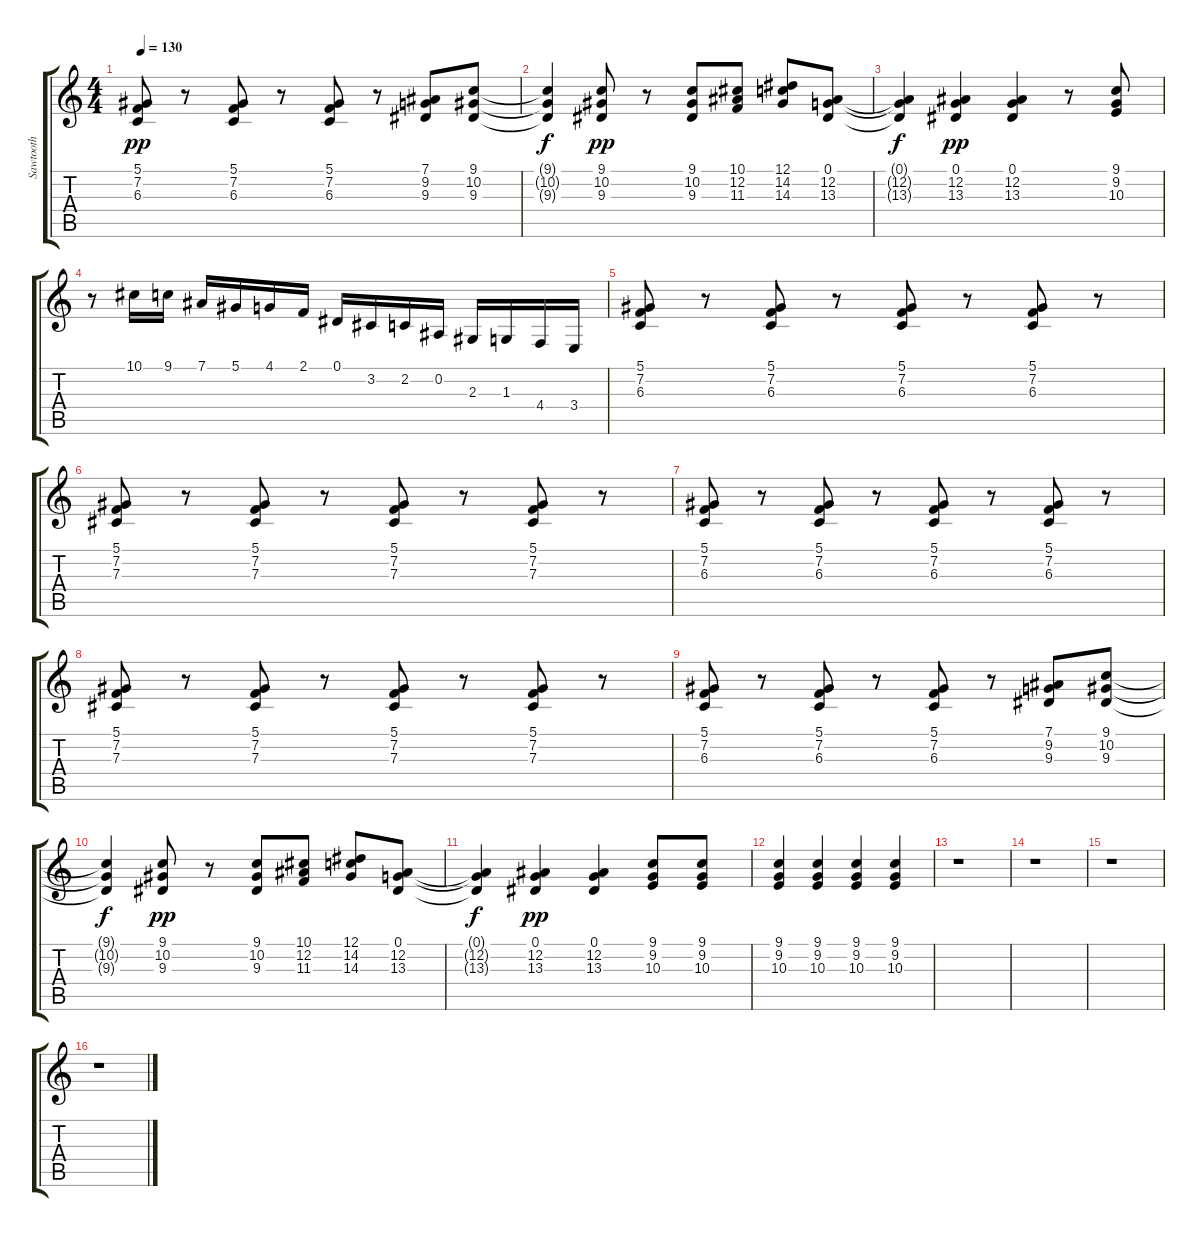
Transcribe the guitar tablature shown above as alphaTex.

\track ("Sawtooth" "Sawtooth") {instrument lead2sawtooth}
\staff {score tabs}
\tuning (Eb4 Bb3 Gb3 Db3 Ab2 Eb2) {hide}
\ts (4 4)
\tempo 130
\clef g2
\ks c
(5.1 7.2 6.3).8{dy pp} r.8 (5.1 7.2 6.3).8 r.8 (5.1 7.2 6.3).8 r.8 (7.1 9.2 9.3).8 (9.1 10.2 9.3).8 |
(9.1{t} 10.2{t} 9.3{t}).4{dy f} (9.1 10.2 9.3).8{dy pp} r.8 (9.1 10.2 9.3).8 (10.1 12.2 11.3).8 (12.1 14.2 14.3).8 (0.1 12.2 13.3).8 |
(0.1{t} 12.2{t} 13.3{t}).4{dy f} (0.1 12.2 13.3).4{dy pp} (0.1 12.2 13.3).4 r.8 (9.1 9.2 10.3).8 |
r.8 10.1.16 9.1.16 7.1.16 5.1.16 4.1.16 2.1.16 0.1.16 3.2.16 2.2.16 0.2.16 2.3.16 1.3.16 4.4.16 3.4.16 |
(5.1 7.2 6.3).8 r.8 (5.1 7.2 6.3).8 r.8 (5.1 7.2 6.3).8 r.8 (5.1 7.2 6.3).8 r.8 |
(5.1 7.2 7.3).8 r.8 (5.1 7.2 7.3).8 r.8 (5.1 7.2 7.3).8 r.8 (5.1 7.2 7.3).8 r.8 |
(5.1 7.2 6.3).8 r.8 (5.1 7.2 6.3).8 r.8 (5.1 7.2 6.3).8 r.8 (5.1 7.2 6.3).8 r.8 |
(5.1 7.2 7.3).8 r.8 (5.1 7.2 7.3).8 r.8 (5.1 7.2 7.3).8 r.8 (5.1 7.2 7.3).8 r.8 |
(5.1 7.2 6.3).8 r.8 (5.1 7.2 6.3).8 r.8 (5.1 7.2 6.3).8 r.8 (7.1 9.2 9.3).8 (9.1 10.2 9.3).8 |
(9.1{t} 10.2{t} 9.3{t}).4{dy f} (9.1 10.2 9.3).8{dy pp} r.8 (9.1 10.2 9.3).8 (10.1 12.2 11.3).8 (12.1 14.2 14.3).8 (0.1 12.2 13.3).8 |
(0.1{t} 12.2{t} 13.3{t}).4{dy f} (0.1 12.2 13.3).4{dy pp} (0.1 12.2 13.3).4 (9.1 9.2 10.3).8 (9.1 9.2 10.3).8 |
(9.1 9.2 10.3).4 (9.1 9.2 10.3).4 (9.1 9.2 10.3).4 (9.1 9.2 10.3).4 |
r.1 |
r.1 |
r.1 |
r.1
